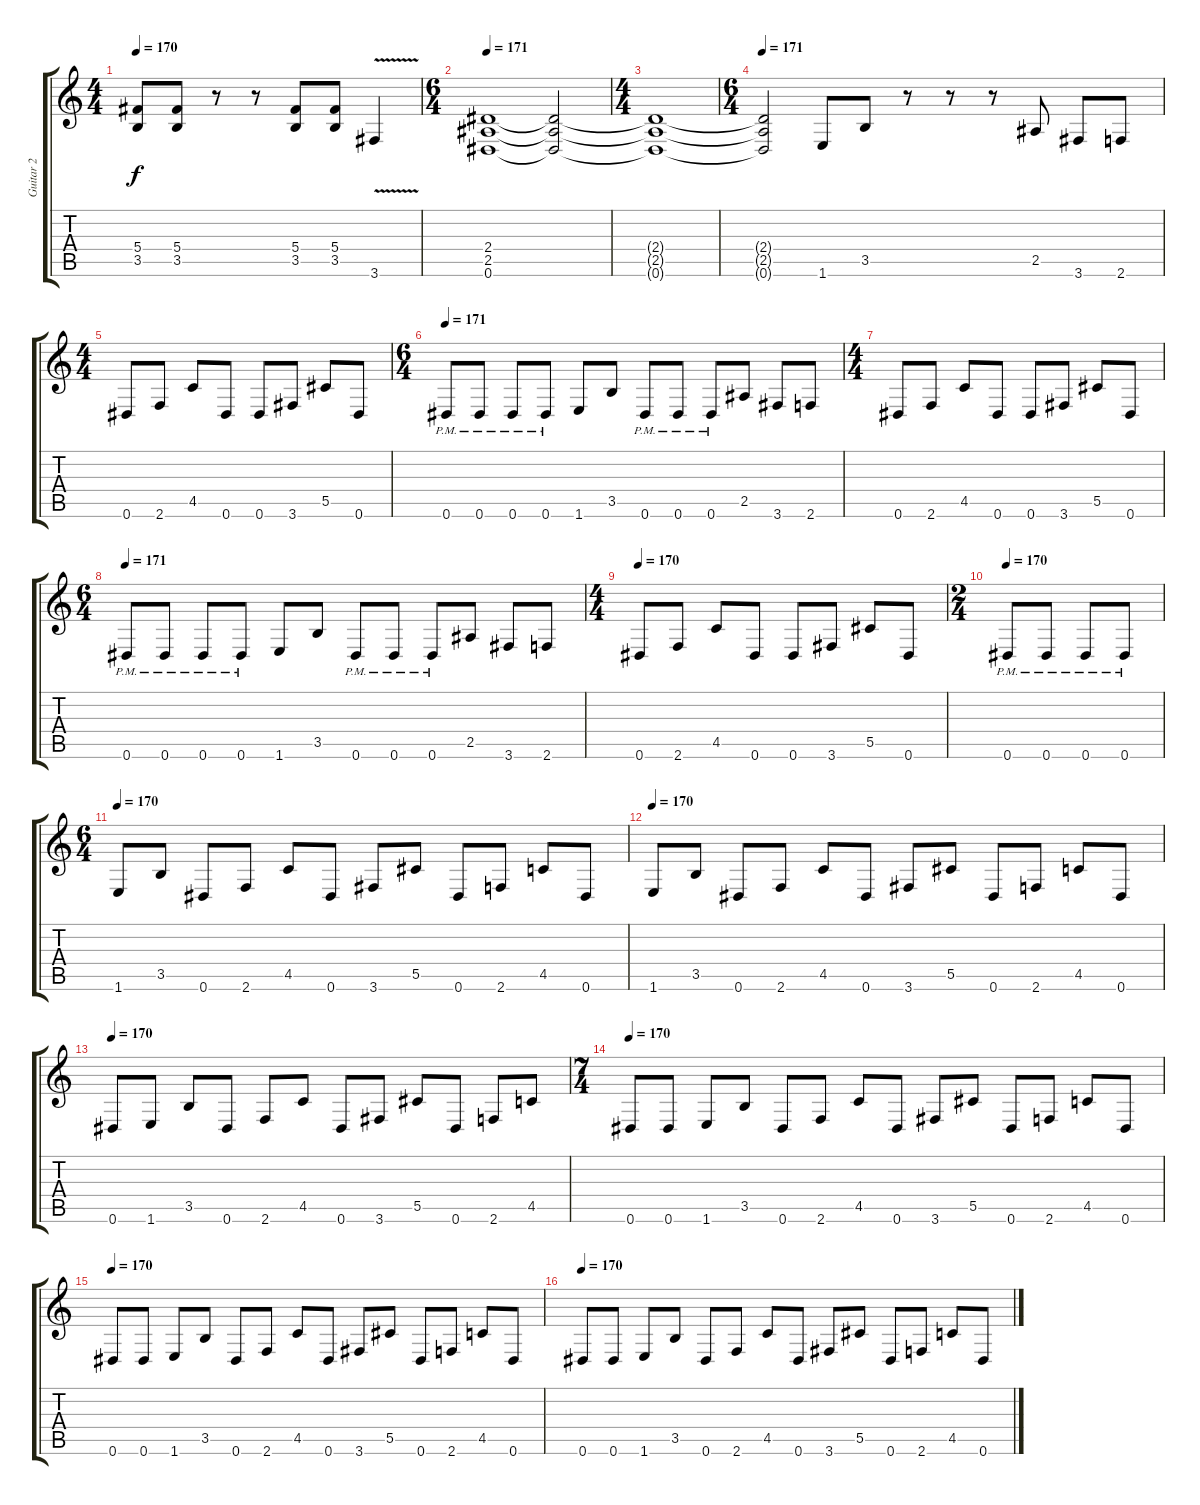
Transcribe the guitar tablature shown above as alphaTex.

\track ("Guitar 2" "Guitar 2") {instrument overdrivenguitar}
\staff {score tabs}
\tuning (Eb4 Bb3 Gb3 Db3 Ab2 Eb2) {hide}
\ts (4 4)
\tempo 170
\clef g2
\ks c
(5.4 3.5).8{dy f} (5.4 3.5).8 r.8 r.8 (5.4 3.5).8 (5.4 3.5).8 3.6{v}.4 |
\ts (6 4)
\tempo 171
(2.4 2.5 0.6).1 (2.4{t} 2.5{t} 0.6{t}).2 |
\ts (4 4)
(2.4{t} 2.5{t} 0.6{t}).1 |
\ts (6 4)
\tempo 171
(2.4{t} 2.5{t} 0.6{t}).2 1.6.8 3.5.8 r.8 r.8 r.8 2.5.8 3.6.8 2.6.8 |
\ts (4 4)
0.6.8 2.6.8 4.5.8 0.6.8 0.6.8 3.6.8 5.5.8 0.6.8 |
\ts (6 4)
\tempo 170
\tempo 171
0.6{pm}.8 0.6{pm}.8 0.6{pm}.8 0.6{pm}.8 1.6.8 3.5.8 0.6{pm}.8 0.6{pm}.8 0.6{pm}.8 2.5.8 3.6.8 2.6.8 |
\ts (4 4)
0.6.8 2.6.8 4.5.8 0.6.8 0.6.8 3.6.8 5.5.8 0.6.8 |
\ts (6 4)
\tempo 170
\tempo 171
0.6{pm}.8 0.6{pm}.8 0.6{pm}.8 0.6{pm}.8 1.6.8 3.5.8 0.6{pm}.8 0.6{pm}.8 0.6{pm}.8 2.5.8 3.6.8 2.6.8 |
\ts (4 4)
\tempo 170
0.6.8 2.6.8 4.5.8 0.6.8 0.6.8 3.6.8 5.5.8 0.6.8 |
\ts (2 4)
\tempo 170
0.6{pm}.8 0.6{pm}.8 0.6{pm}.8 0.6{pm}.8 |
\ts (6 4)
\tempo 170
1.6.8 3.5.8 0.6.8 2.6.8 4.5.8 0.6.8 3.6.8 5.5.8 0.6.8 2.6.8 4.5.8 0.6.8 |
\tempo 170
1.6.8 3.5.8 0.6.8 2.6.8 4.5.8 0.6.8 3.6.8 5.5.8 0.6.8 2.6.8 4.5.8 0.6.8 |
\tempo 170
0.6.8 1.6.8 3.5.8 0.6.8 2.6.8 4.5.8 0.6.8 3.6.8 5.5.8 0.6.8 2.6.8 4.5.8 |
\ts (7 4)
\tempo 170
0.6.8 0.6.8 1.6.8 3.5.8 0.6.8 2.6.8 4.5.8 0.6.8 3.6.8 5.5.8 0.6.8 2.6.8 4.5.8 0.6.8 |
\tempo 170
0.6.8 0.6.8 1.6.8 3.5.8 0.6.8 2.6.8 4.5.8 0.6.8 3.6.8 5.5.8 0.6.8 2.6.8 4.5.8 0.6.8 |
\tempo 170
0.6.8 0.6.8 1.6.8 3.5.8 0.6.8 2.6.8 4.5.8 0.6.8 3.6.8 5.5.8 0.6.8 2.6.8 4.5.8 0.6.8
